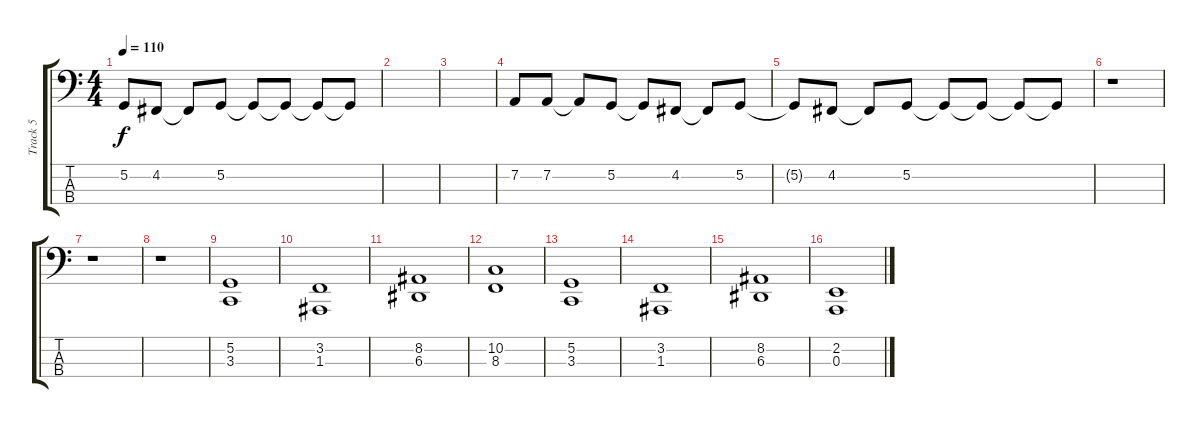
\track ("Track 5" "Track 5") {instrument tremolostrings}
\staff {score tabs}
\tuning (G2 D2 A1 E1) {hide}
\ts (4 4)
\tempo 110
\clef f4
\ks c
5.2{t}.8{dy f} 4.2.8 4.2{t}.8 5.2.8 5.2{t}.8 5.2{t}.8 5.2{t}.8 5.2{t}.8 |
|
|
7.2.8 7.2.8 7.2{t}.8 5.2.8 5.2{t}.8 4.2.8 4.2{t}.8 5.2.8 |
5.2{t}.8 4.2.8 4.2{t}.8 5.2.8 5.2{t}.8 5.2{t}.8 5.2{t}.8 5.2{t}.8 |
r.1 |
r.1 |
r.1 |
(5.2 3.3).1 |
(3.2 1.3).1 |
(8.2 6.3).1 |
(10.2 8.3).1 |
(5.2 3.3).1 |
(3.2 1.3).1 |
(8.2 6.3).1 |
(2.2 0.3).1
